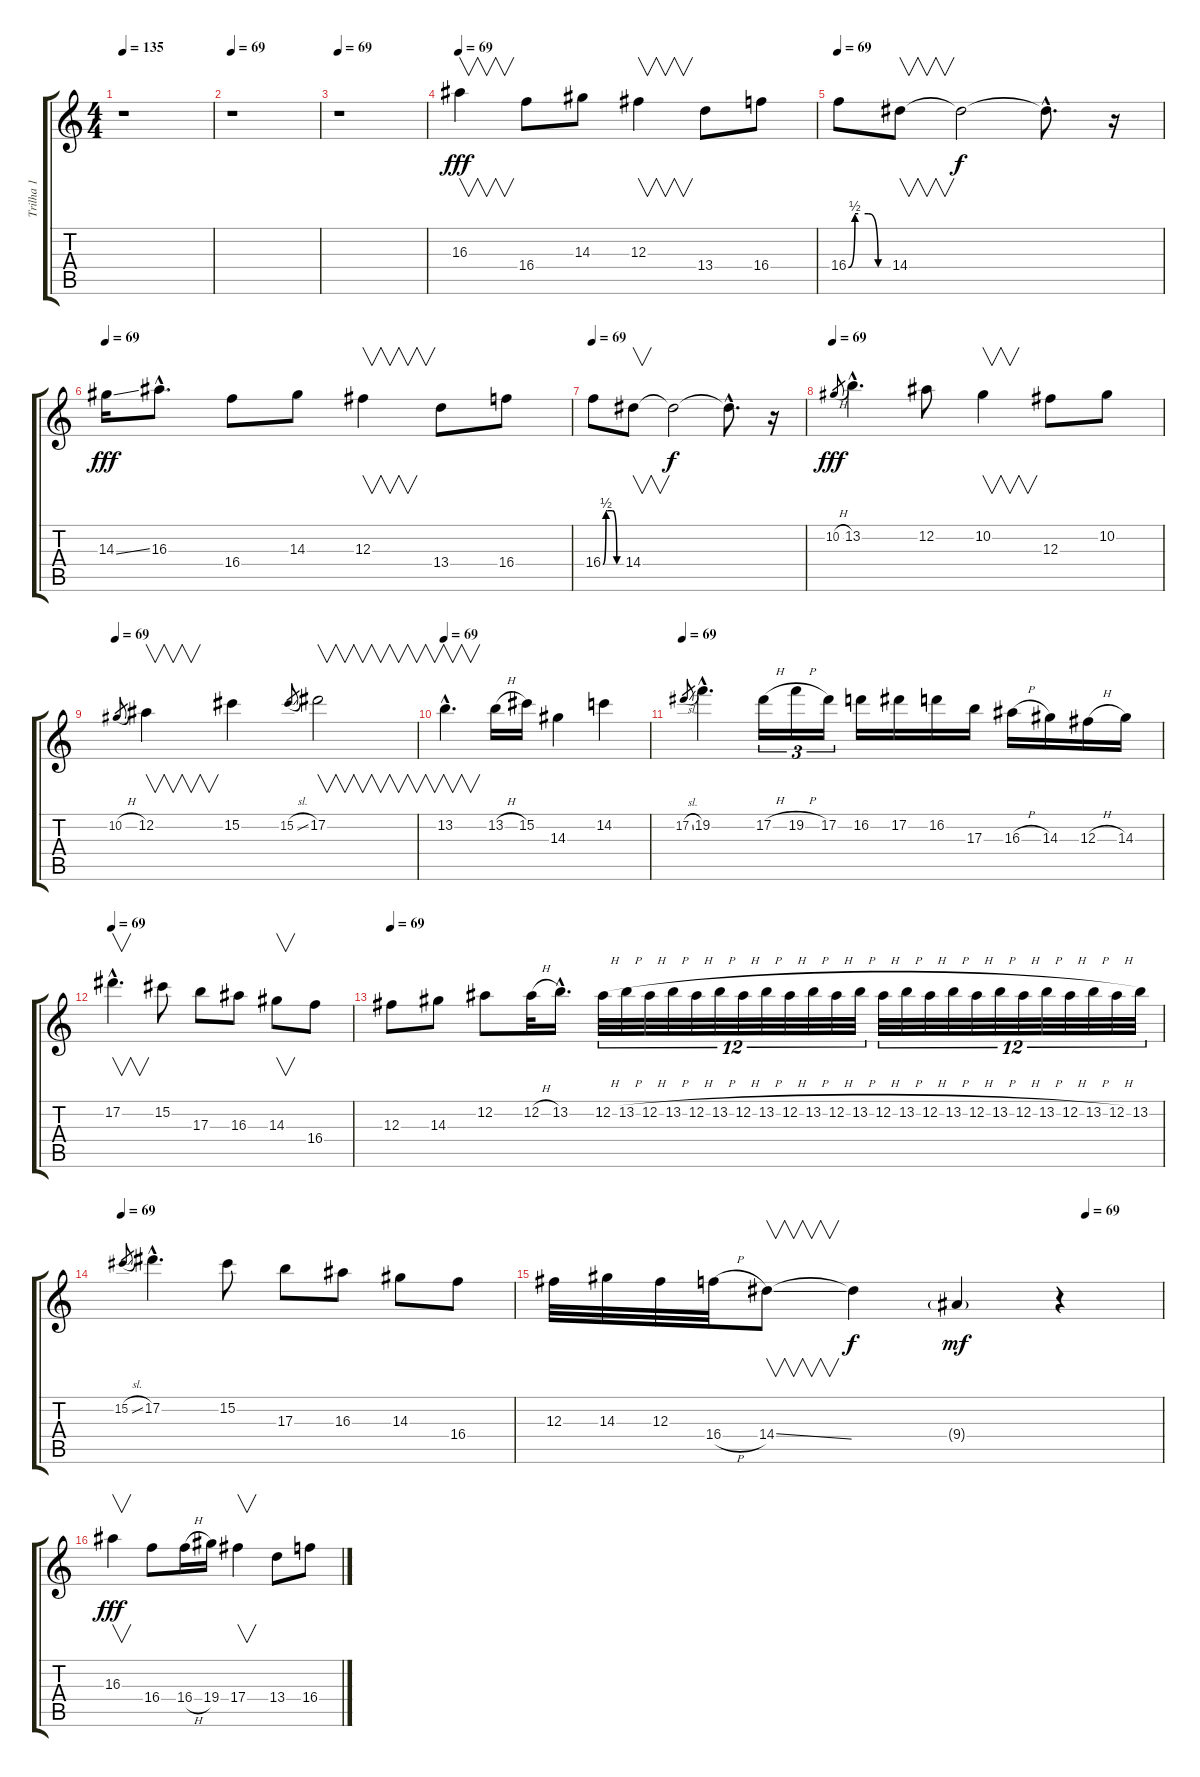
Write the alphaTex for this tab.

\track ("Trilha 1" "Trilha 1") {instrument overdrivenguitar}
\staff {score tabs}
\tuning (Eb4 Bb3 Gb3 Db3 Ab2 Eb2) {hide}
\ts (4 4)
\tempo 135
\tempo 69
\tempo 135
\clef g2
\ks c
r.1{dy fff instrument overdrivenguitar} |
\tempo 69
r.1 |
\tempo 69
r.1 |
\tempo 69
16.3.4{v} 16.4.8 14.3.8 12.3.4{v} 13.4.8 16.4.8 |
\tempo 69
16.4{be (custom 0 0 10 2 15 2 30 2 45 0 60 0)}.8 14.4.8{v} 14.4{t}.2{dy f} 14.4{hac t}.8{d} r.16 |
\tempo 69
14.3{ss}.16{dy fff} 16.3{hac}.8{d} 16.4.8 14.3.8 12.3.4{v} 13.4.8 16.4.8 |
\tempo 69
16.4{be (custom 0 0 10 2 15 2 30 2 45 0 60 0)}.8 14.4.8{v} 14.4{t}.2{dy f} 14.4{hac t}.8{d} r.16 |
\tempo 69
10.2{h}.8{gr dy fff} 13.2{hac}.4{d} 12.2.8 10.2.4{v} 12.3.8 10.2.8 |
\tempo 69
10.2{h}.8{gr} 12.2.4{v} 15.2.4 15.2{sl}.8{gr} 17.2.2{v} |
\tempo 69
13.2{hac}.4{v d} 13.2{h}.16 15.2.16 14.3.4 14.2.4 |
\tempo 69
17.2{sl}.8{gr} 19.2{hac}.4{d} 17.2{h}.16{tu (3 2)} 19.2{h}.16{tu (3 2)} 17.2.16{tu (3 2)} 16.2.16 17.2.16 16.2.16 17.3.16 16.3{h}.16 14.3.16 12.3{h}.16 14.3.16 |
\tempo 69
17.2{hac}.4{v d} 15.2.8 17.3.8 16.3.8 14.3.8{v} 16.4.8 |
\tempo 69
12.3.8 14.3.8 12.2.8 12.2{h}.32 13.2{hac}.16{d} 12.2{h}.32{tu (12 8)} 13.2{h}.32{tu (12 8)} 12.2{h}.32{tu (12 8)} 13.2{h}.32{tu (12 8)} 12.2{h}.32{tu (12 8)} 13.2{h}.32{tu (12 8)} 12.2{h}.32{tu (12 8)} 13.2{h}.32{tu (12 8)} 12.2{h}.32{tu (12 8)} 13.2{h}.32{tu (12 8)} 12.2{h}.32{tu (12 8)} 13.2{h}.32{tu (12 8)} 12.2{h}.32{tu (12 8)} 13.2{h}.32{tu (12 8)} 12.2{h}.32{tu (12 8)} 13.2{h}.32{tu (12 8)} 12.2{h}.32{tu (12 8)} 13.2{h}.32{tu (12 8)} 12.2{h}.32{tu (12 8)} 13.2{h}.32{tu (12 8)} 12.2{h}.32{tu (12 8)} 13.2{h}.32{tu (12 8)} 12.2{h}.32{tu (12 8)} 13.2.32{tu (12 8)} |
\tempo 69
15.2{sl}.8{gr} 17.2{hac}.4{d} 15.2.8 17.3.8 16.3.8 14.3.8 16.4.8 |
\tempo (69 0.875)
12.3.32 14.3.32 12.3.32 16.4{h}.32 14.4{ss}.8{v} 14.4{t}.4{dy f} 9.4{g}.4{dy mf} r.4 |
16.3.4{v dy fff} 16.4.8 16.4{h}.16 19.4.16 17.4.4{v} 13.4.8 16.4.8
